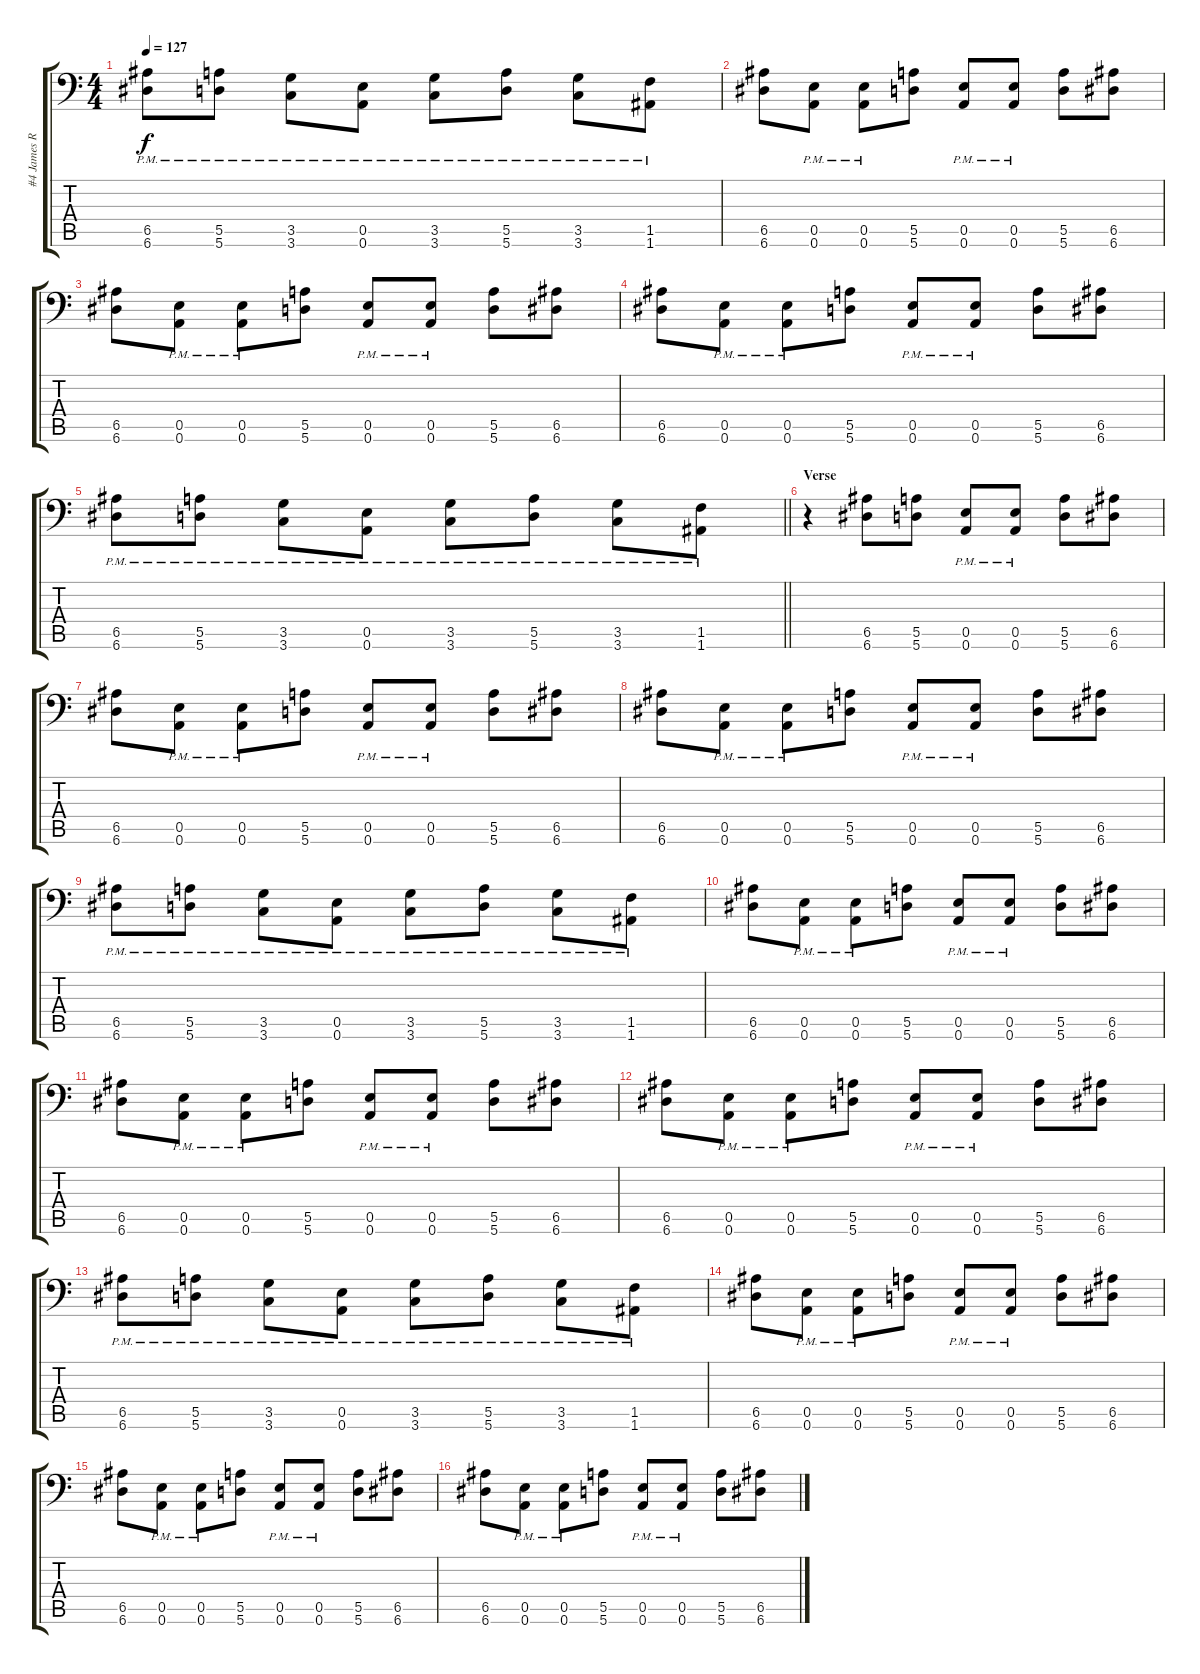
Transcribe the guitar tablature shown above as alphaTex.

\track ("#4 James Root" "#4 James R") {instrument distortionguitar}
\staff {score tabs}
\tuning (B3 Gb3 D3 A2 E2 A1) {hide}
\ts (4 4)
\tempo 127
\clef f4
\ks c
(6.5{pm} 6.6{pm}).8{dy f} (5.5{pm} 5.6{pm}).8 (3.5{pm} 3.6{pm}).8 (0.5{pm} 0.6{pm}).8 (3.5{pm} 3.6{pm}).8 (5.5{pm} 5.6{pm}).8 (3.5{pm} 3.6{pm}).8 (1.5{pm} 1.6{pm}).8 |
(6.5 6.6).8 (0.5{pm} 0.6{pm}).8 (0.5{pm} 0.6{pm}).8 (5.5 5.6).8 (0.5{pm} 0.6{pm}).8 (0.5{pm} 0.6{pm}).8 (5.5 5.6).8 (6.5 6.6).8 |
(6.5 6.6).8 (0.5{pm} 0.6{pm}).8 (0.5{pm} 0.6{pm}).8 (5.5 5.6).8 (0.5{pm} 0.6{pm}).8 (0.5{pm} 0.6{pm}).8 (5.5 5.6).8 (6.5 6.6).8 |
(6.5 6.6).8 (0.5{pm} 0.6{pm}).8 (0.5{pm} 0.6{pm}).8 (5.5 5.6).8 (0.5{pm} 0.6{pm}).8 (0.5{pm} 0.6{pm}).8 (5.5 5.6).8 (6.5 6.6).8 |
\barLineRight lightlight
(6.5{pm} 6.6{pm}).8 (5.5{pm} 5.6{pm}).8 (3.5{pm} 3.6{pm}).8 (0.5{pm} 0.6{pm}).8 (3.5{pm} 3.6{pm}).8 (5.5{pm} 5.6{pm}).8 (3.5{pm} 3.6{pm}).8 (1.5{pm} 1.6{pm}).8 |
\section ("" "Verse")
r.4 (6.5 6.6).8 (5.5 5.6).8 (0.5{pm} 0.6{pm}).8 (0.5{pm} 0.6{pm}).8 (5.5 5.6).8 (6.5 6.6).8 |
(6.5 6.6).8 (0.5{pm} 0.6{pm}).8 (0.5{pm} 0.6{pm}).8 (5.5 5.6).8 (0.5{pm} 0.6{pm}).8 (0.5{pm} 0.6{pm}).8 (5.5 5.6).8 (6.5 6.6).8 |
(6.5 6.6).8 (0.5{pm} 0.6{pm}).8 (0.5{pm} 0.6{pm}).8 (5.5 5.6).8 (0.5{pm} 0.6{pm}).8 (0.5{pm} 0.6{pm}).8 (5.5 5.6).8 (6.5 6.6).8 |
(6.5{pm} 6.6{pm}).8 (5.5{pm} 5.6{pm}).8 (3.5{pm} 3.6{pm}).8 (0.5{pm} 0.6{pm}).8 (3.5{pm} 3.6{pm}).8 (5.5{pm} 5.6{pm}).8 (3.5{pm} 3.6{pm}).8 (1.5{pm} 1.6{pm}).8 |
(6.5 6.6).8 (0.5{pm} 0.6{pm}).8 (0.5{pm} 0.6{pm}).8 (5.5 5.6).8 (0.5{pm} 0.6{pm}).8 (0.5{pm} 0.6{pm}).8 (5.5 5.6).8 (6.5 6.6).8 |
(6.5 6.6).8 (0.5{pm} 0.6{pm}).8 (0.5{pm} 0.6{pm}).8 (5.5 5.6).8 (0.5{pm} 0.6{pm}).8 (0.5{pm} 0.6{pm}).8 (5.5 5.6).8 (6.5 6.6).8 |
(6.5 6.6).8 (0.5{pm} 0.6{pm}).8 (0.5{pm} 0.6{pm}).8 (5.5 5.6).8 (0.5{pm} 0.6{pm}).8 (0.5{pm} 0.6{pm}).8 (5.5 5.6).8 (6.5 6.6).8 |
(6.5{pm} 6.6{pm}).8 (5.5{pm} 5.6{pm}).8 (3.5{pm} 3.6{pm}).8 (0.5{pm} 0.6{pm}).8 (3.5{pm} 3.6{pm}).8 (5.5{pm} 5.6{pm}).8 (3.5{pm} 3.6{pm}).8 (1.5{pm} 1.6{pm}).8 |
(6.5 6.6).8 (0.5{pm} 0.6{pm}).8 (0.5{pm} 0.6{pm}).8 (5.5 5.6).8 (0.5{pm} 0.6{pm}).8 (0.5{pm} 0.6{pm}).8 (5.5 5.6).8 (6.5 6.6).8 |
(6.5 6.6).8 (0.5{pm} 0.6{pm}).8 (0.5{pm} 0.6{pm}).8 (5.5 5.6).8 (0.5{pm} 0.6{pm}).8 (0.5{pm} 0.6{pm}).8 (5.5 5.6).8 (6.5 6.6).8 |
(6.5 6.6).8 (0.5{pm} 0.6{pm}).8 (0.5{pm} 0.6{pm}).8 (5.5 5.6).8 (0.5{pm} 0.6{pm}).8 (0.5{pm} 0.6{pm}).8 (5.5 5.6).8 (6.5 6.6).8
